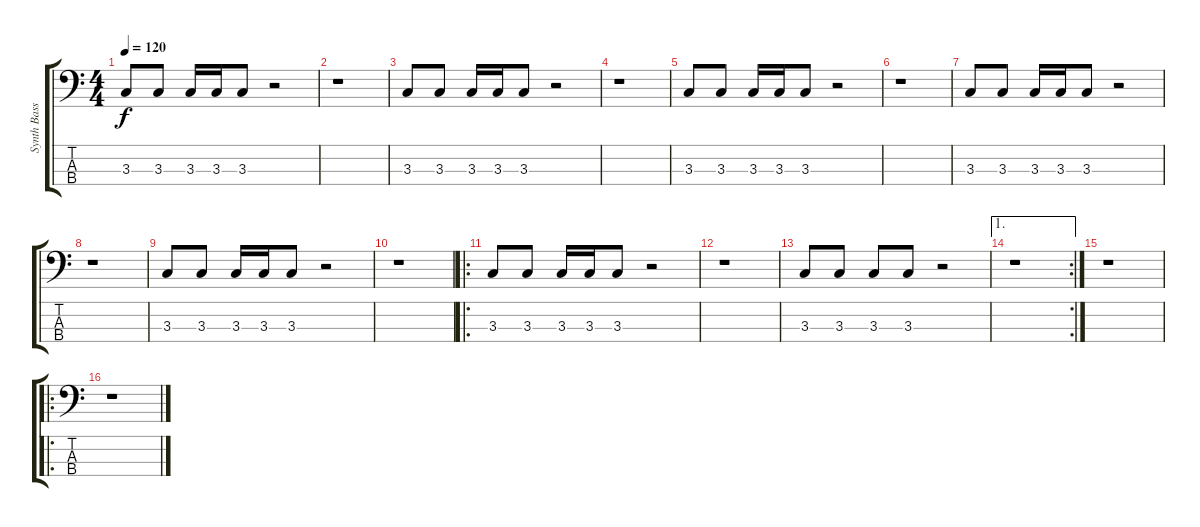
\track ("Synth Bass" "Synth Bass") {instrument synthbass1}
\staff {score tabs}
\tuning (G2 D2 A1 E1) {hide}
\ts (4 4)
\tempo 120
\clef f4
\ks c
3.3.8{dy f instrument synthbass1} 3.3.8 3.3.16 3.3.16 3.3.8 r.2 |
r.1 |
3.3.8 3.3.8 3.3.16 3.3.16 3.3.8 r.2 |
r.1 |
3.3.8 3.3.8 3.3.16 3.3.16 3.3.8 r.2 |
r.1 |
3.3.8 3.3.8 3.3.16 3.3.16 3.3.8 r.2 |
r.1 |
3.3.8 3.3.8 3.3.16 3.3.16 3.3.8 r.2 |
r.1 |
\ro
3.3.8 3.3.8 3.3.16 3.3.16 3.3.8 r.2 |
r.1 |
3.3.8 3.3.8 3.3.8 3.3.8 r.2 |
\ae 1
\rc 2
r.1 |
r.1 |
\ro
r.1
